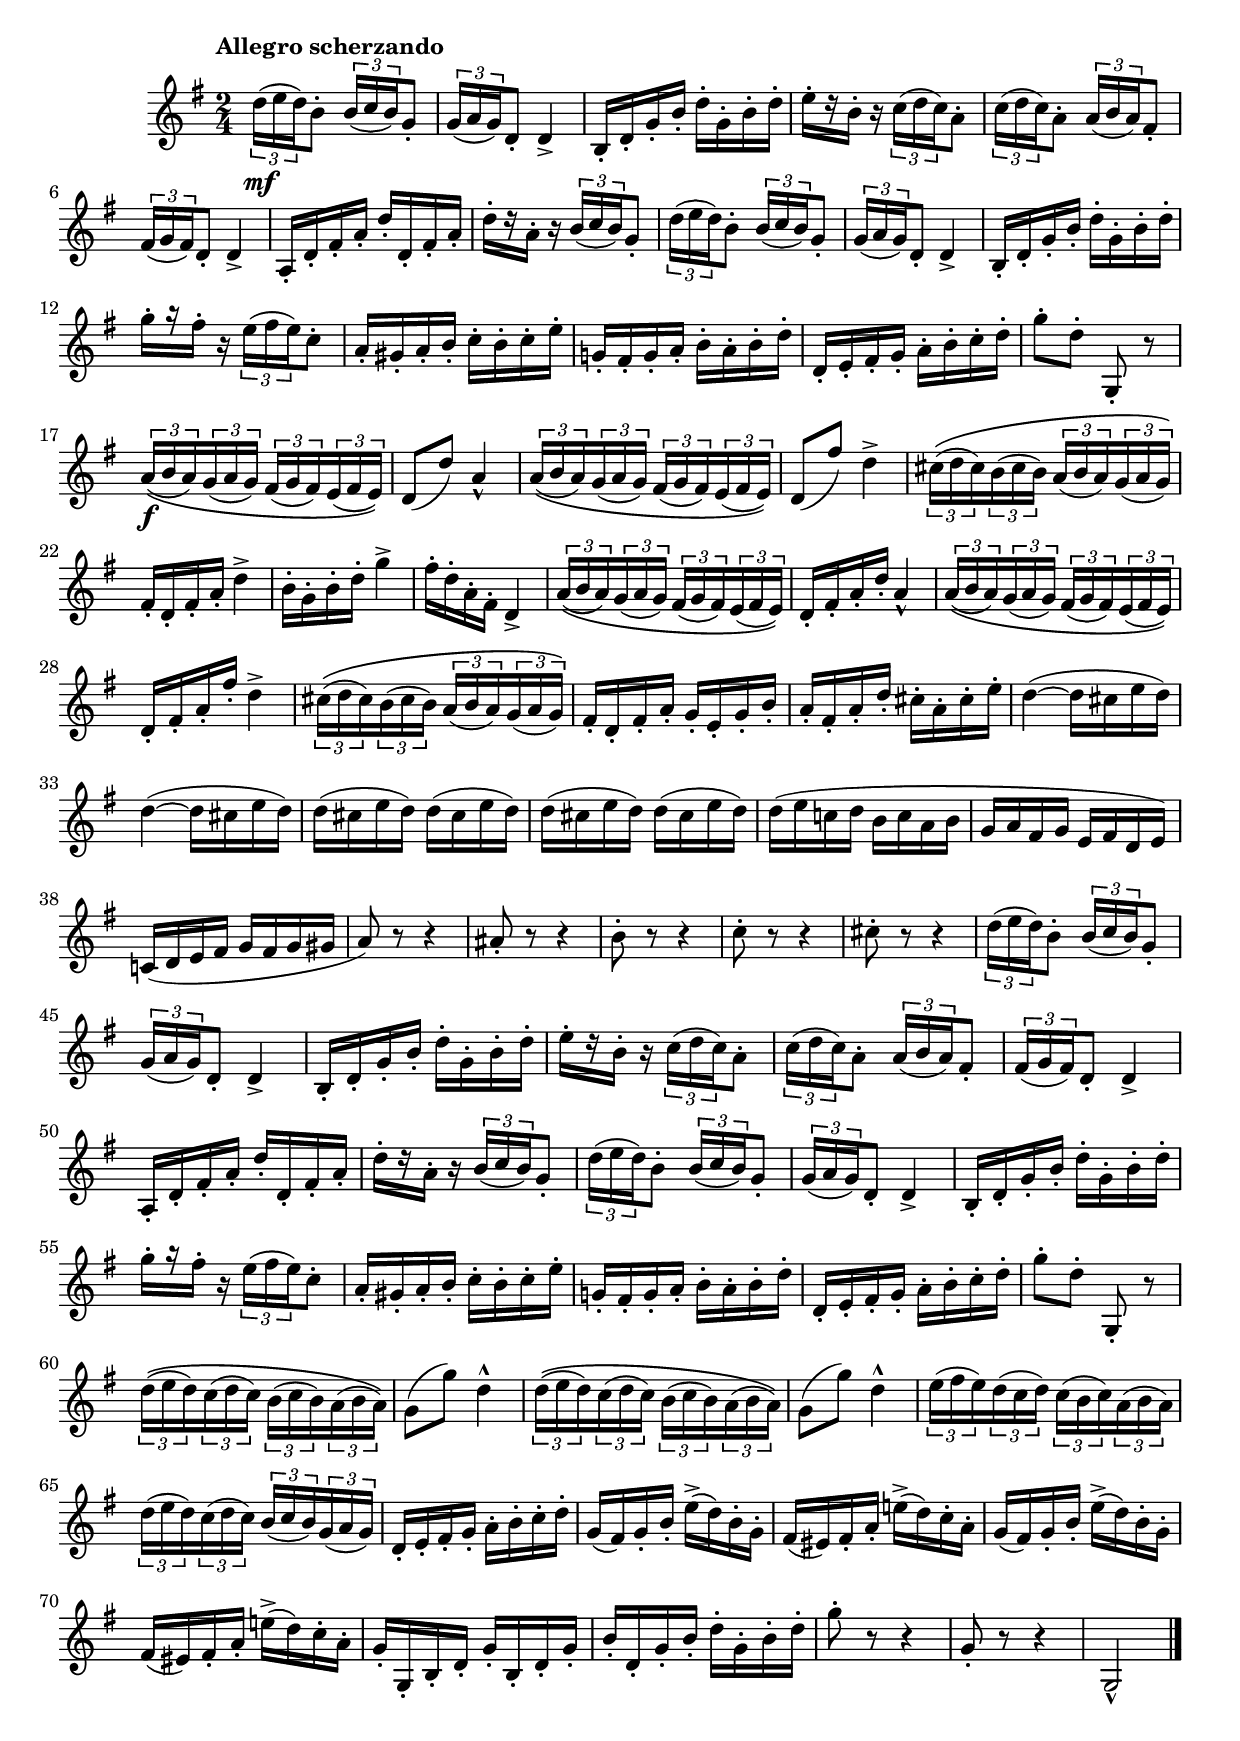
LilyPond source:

\version "2.22.0"

\language "english"

\relative {
  \transposition f

  \tempo "Allegro scherzando"

  \key g \major
  \time 2/4

  \tuplet 3/2 { d''16( \mf e d) } b8-. \tuplet 3/2 { b16( c b) } g8-. |
  \tuplet 3/2 { g16( a g) } d8-. d4-> |
  b16-. d-. g-. b-. d-. g,-. b-. d-. |
  e16-.[ r b-.] r \tuplet 3/2 { c16( d c) } a8-. |
  \tuplet 3/2 { c16( d c) } a8-. \tuplet 3/2 { a16( b a) } f-sharp8-.
  \tuplet 3/2 { f-sharp16( g f-sharp) } d8-. d4-> |
  a16-. d-. f-sharp-. a-. d-. d,-. f-sharp-. a-. |
  d16-.[ r a-.] r \tuplet 3/2 { b16( c b) } g8-. |
  \tuplet 3/2 { d'16( e d) } b8-. \tuplet 3/2 { b16( c b) } g8-. |
  \tuplet 3/2 { g16( a g) } d8-. d4-> |
  b16-. d-. g-. b-. d-. g,-. b-. d-. |
  g16-.[ r f-sharp-.] r \tuplet 3/2 { e16( f-sharp e) } c8-. |
  a16-. g-sharp-. a-. b-. c-. b-. c-. e-. |
  g-natural,!16-. f-sharp-. g-. a-. b-. a-. b-. d-. |
  d,16-. e-. f-sharp-. g-. a-. b-. c-. d-. |
  g8-. d-. g,,-. r |

  \tuplet 3/2 8 { a'16\(( \f b a) g( a g) f-sharp( g f-sharp) e( f-sharp e)\) } |
  d8( d') a4-^ |
  \tuplet 3/2 8 { a16\(( b a) g( a g) f-sharp( g f-sharp) e( f-sharp e)\) } |
  d8( f-sharp') d4-> |
  \tuplet 3/2 8 { c-sharp16\(( d c-sharp) b( c-sharp b) a( b a) g( a g)\) } |
  f-sharp16-. d-. f-sharp-. a-. d4-> |
  b16-. g-. b-. d-. g4-> |
  f-sharp16-. d-. a-. f-sharp-. d4-> |
  \tuplet 3/2 8 { a'16\(( b a) g( a g) f-sharp( g f-sharp) e( f-sharp e)\) } |
  d16-. f-sharp-. a-. d-. a4-^ |
  \tuplet 3/2 8 { a16\(( b a) g( a g) f-sharp( g f-sharp) e( f-sharp e)\) } |
  d16-. f-sharp-. a-. f-sharp'-. d4-> |
  \tuplet 3/2 8 { c-sharp16\(( d c-sharp) b( c-sharp b) a( b a) g( a g)\) } |
  f-sharp16-. d-. f-sharp-. a-. g-. e-. g-. b-. |
  a16-. f-sharp-. a-. d-. c-sharp-. a-. c-sharp-. e-. |
  \repeat unfold 2 { d4~( d16 c-sharp e d) | }
  \override Stem.details.beamed-lengths = #'(4)
  \repeat unfold 4 { d16( c-sharp e d) } |
  \revert Stem.details.beamed-lengths
  d16( e c-natural! d b c a b |
  g16 a f-sharp g e f-sharp d e) |
  c-natural!16( d e f-sharp g f-sharp g g-sharp |
  a8) r r4 |
  a-sharp8-. r r4 |
  b8-. r r4 |
  c8-. r r4 |
  c-sharp8-. r r4 |

  \tuplet 3/2 { d16( e d) } b8-. \tuplet 3/2 { b16( c b) } g8-. |
  \tuplet 3/2 { g16( a g) } d8-. d4-> |
  b16-. d-. g-. b-. d-. g,-. b-. d-. |
  e16-.[ r b-.] r \tuplet 3/2 { c16( d c) } a8-. |
  \tuplet 3/2 { c16( d c) } a8-. \tuplet 3/2 { a16( b a) } f-sharp8-. |
  \tuplet 3/2 { f-sharp16( g f-sharp) } d8-. d4-> |
  a16-. d-. f-sharp-. a-. d-. d,-. f-sharp-. a-. |
  d16-.[ r a-.] r \tuplet 3/2 { b16( c b) } g8-. |
  \tuplet 3/2 { d'16( e d) } b8-. \tuplet 3/2 { b16( c b) } g8-. |
  \tuplet 3/2 { g16( a g) } d8-. d4-> |
  b16-. d-. g-. b-. d-. g,-. b-. d-. |
  g16-.[ r f-sharp-.] r \tuplet 3/2 { e16( f-sharp e) } c8-. |
  a16-. g-sharp-. a-. b-. c-. b-. c-. e-. |
  g-natural,!16-. f-sharp-. g-. a-. b-. a-. b-. d-. |
  d,16-. e-. f-sharp-. g-. a-. b-. c-. d-. |
  g8-. d-. g,,-. r |

  \repeat unfold 2 {
    \tuplet 3/2 8 { d''16\(( e d) c( d c) b( c b) a( b a)\) } |
    g8( g') d4-^ |
  }
  \tuplet 3/2 8 {
    e16( f-sharp e) d( c d) c( b c) a( b a) |
    d16( e d) c( d c) b( c b) g( a g) |
  }
  d16-. e-. f-sharp-. g-. a-. b-. c-. d-. |
  \repeat unfold 2 {
    g,16( f-sharp) g-. b-. e->( d) b-. g-. |
    f-sharp16( e-sharp) f-sharp-. a-. e-natural'!->( d) c-. a-. |
  }
  g16-. g,-. b-. d-. g-. b,-. d-. g-. |
  b16-. d,-. g-. b-. d-. g,-. b-. d-. |
  g8-. r r4 |
  g,8-. r r4 |
  g,2-^ | \bar "|."
}
